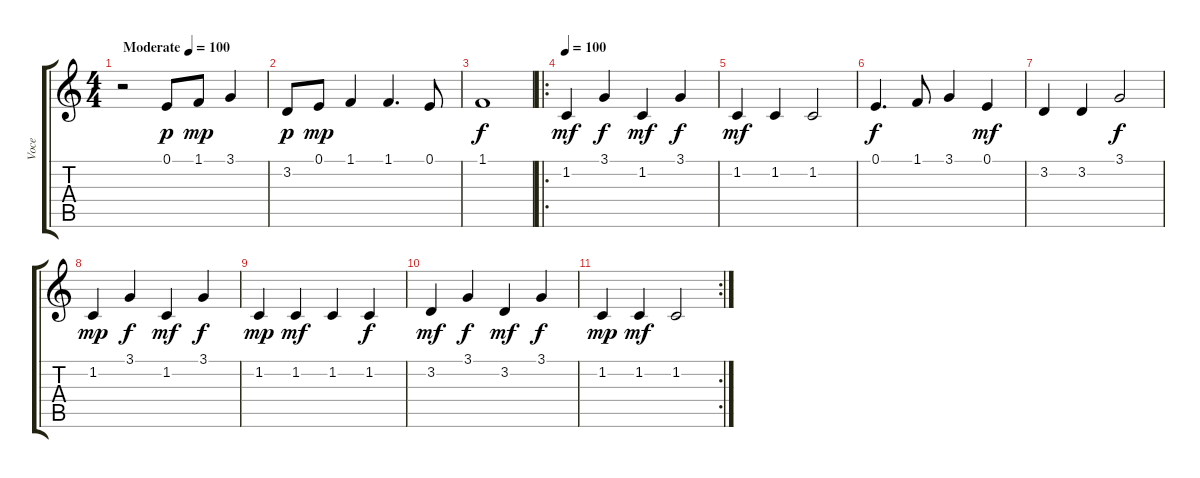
\track ("Voce" "Voce") {instrument viola}
\staff {score tabs}
\tuning (E4 B3 G3 D3 A2 E2) {hide}
\ts (4 4)
\tempo (100 "Moderate")
\clef g2
\ks c
r.2{dy p instrument viola} 0.1.8 1.1.8{dy mp} 3.1.4 |
3.2.8{dy p} 0.1.8{dy mp} 1.1.4 1.1.4{d} 0.1.8 |
1.1.1{dy f volume 8} |
\ro
\tempo 100
1.2.4{dy mf volume 14 balance 8} 3.1.4{dy f} 1.2.4{dy mf} 3.1.4{dy f} |
1.2.4{dy mf} 1.2.4 1.2.2 |
0.1.4{d dy f} 1.1.8 3.1.4 0.1.4{dy mf} |
3.2.4 3.2.4 3.1.2{dy f} |
1.2.4{dy mp} 3.1.4{dy f} 1.2.4{dy mf} 3.1.4{dy f} |
1.2.4{dy mp} 1.2.4{dy mf} 1.2.4 1.2.4{dy f} |
3.2.4{dy mf} 3.1.4{dy f} 3.2.4{dy mf} 3.1.4{dy f} |
\rc 2
1.2.4{dy mp} 1.2.4{dy mf} 1.2.2
